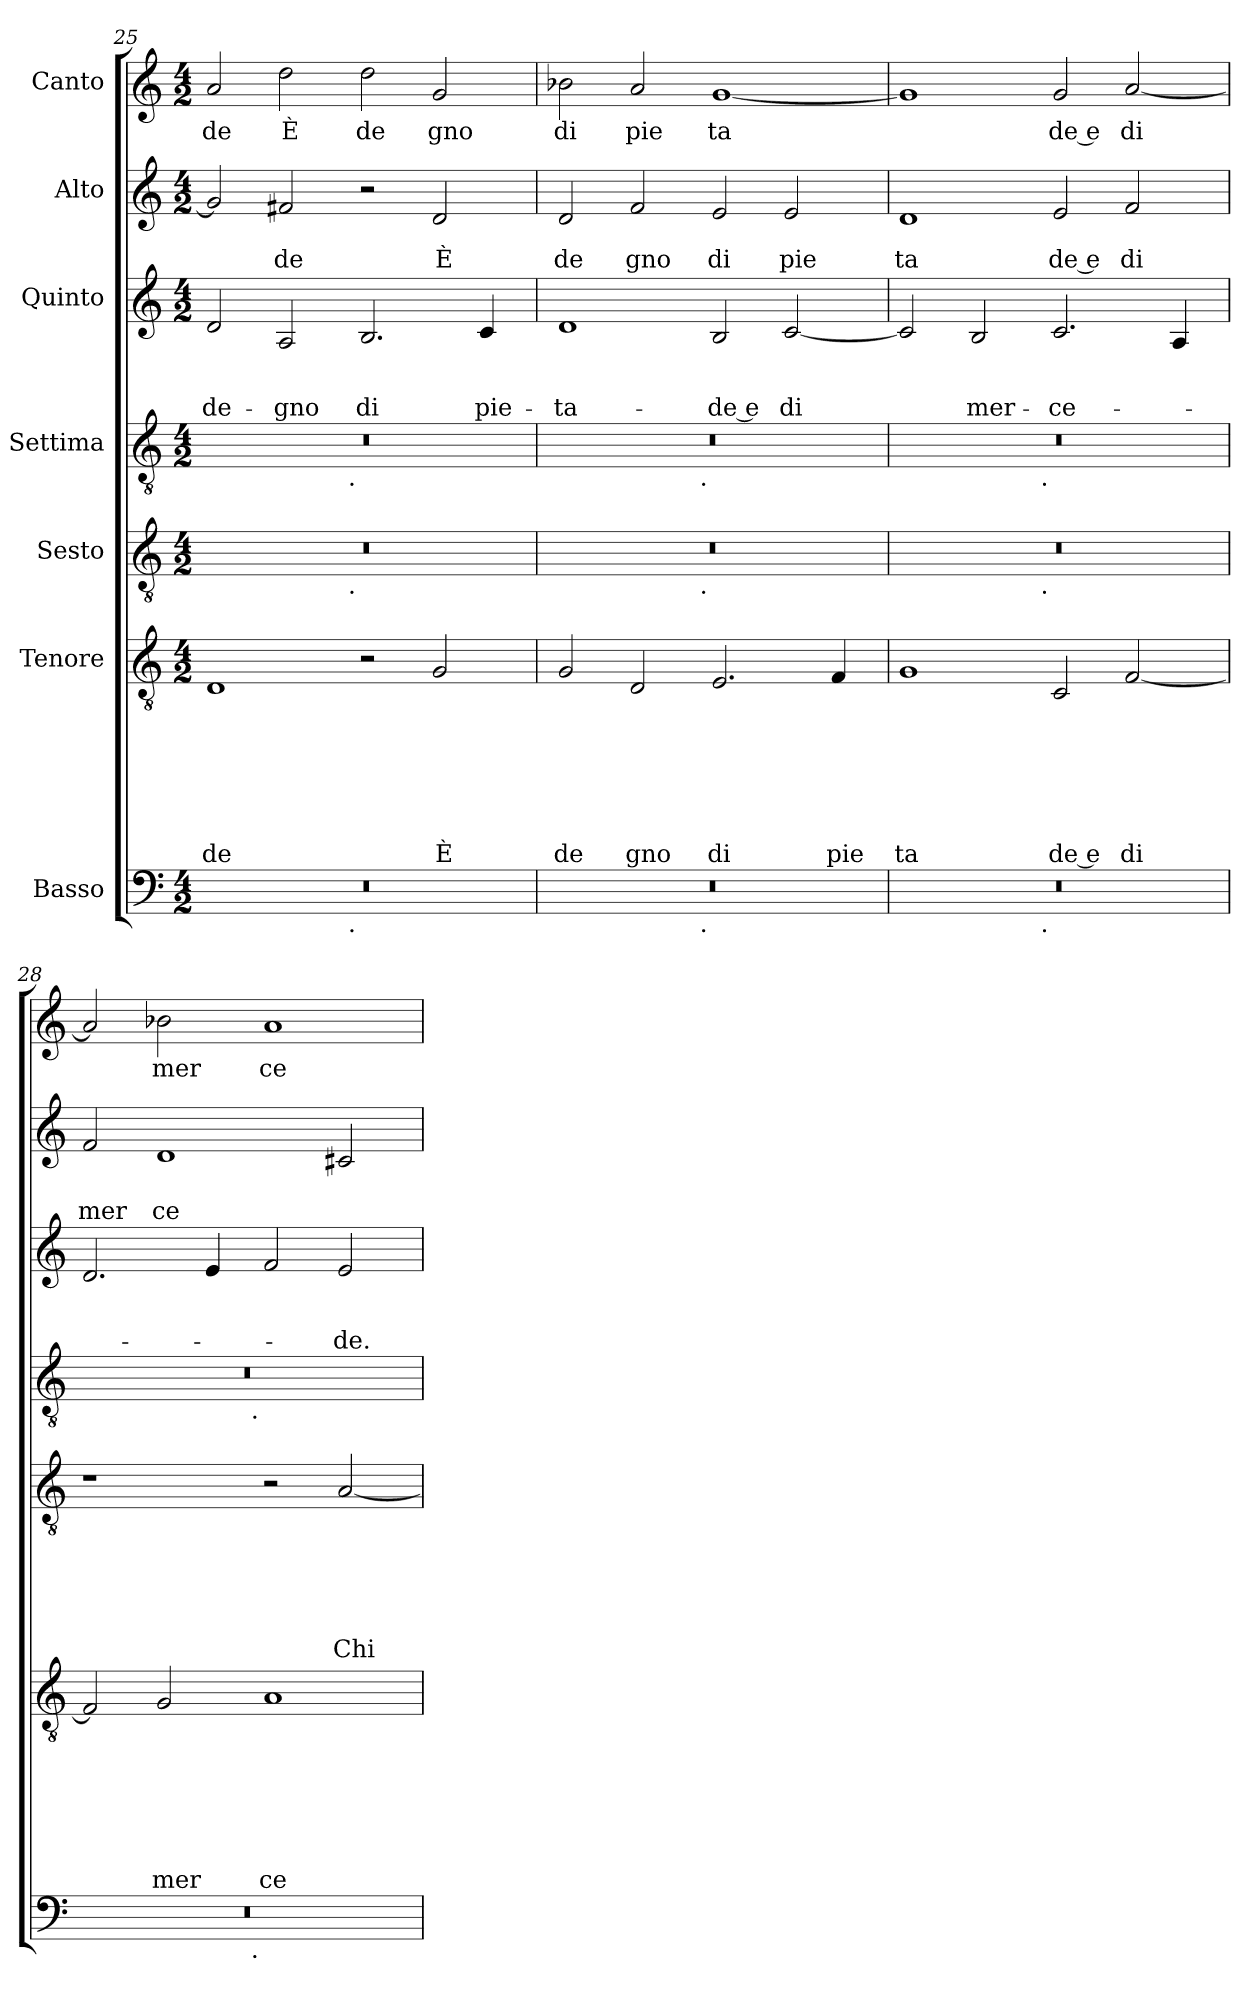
**kern	**kern	**text	**text	**text	**text	**text	**text	**text	**kern	**text	**text	**text	**text	**text	**text	**kern	**kern	**text	**text	**text	**kern	**text	**text	**kern	**text
*part7	*part6	*part6	*part6	*part6	*part6	*part6	*part6	*part6	*part5	*part5	*part5	*part5	*part5	*part5	*part5	*part4	*part3	*part3	*part3	*part3	*part2	*part2	*part2	*part1	*part1
*staff7	*staff6	*staff6	*staff6	*staff6	*staff6	*staff6	*staff6	*staff6	*staff5	*staff5	*staff5	*staff5	*staff5	*staff5	*staff5	*staff4	*staff3	*staff3	*staff3	*staff3	*staff2	*staff2	*staff2	*staff1	*staff1
*I"Basso	*I"Tenore	*	*	*	*	*	*	*	*I"Sesto	*	*	*	*	*	*	*I"Settima	*I"Quinto	*	*	*	*I"Alto	*	*	*I"Canto	*
*clefF4	*clefGv2	*	*	*	*	*	*	*	*clefGv2	*	*	*	*	*	*	*clefGv2	*clefG2	*	*	*	*clefG2	*	*	*clefG2	*
*k[]	*k[]	*	*	*	*	*	*	*	*k[]	*	*	*	*	*	*	*k[]	*k[]	*	*	*	*k[]	*	*	*k[]	*
*C:	*C:	*	*	*	*	*	*	*	*C:	*	*	*	*	*	*	*C:	*C:	*	*	*	*C:	*	*	*C:	*
*M4/2	*M4/2	*	*	*	*	*	*	*	*M4/2	*	*	*	*	*	*	*M4/2	*M4/2	*	*	*	*M4/2	*	*	*M4/2	*
=25	=25	=25	=25	=25	=25	=25	=25	=25	=25	=25	=25	=25	=25	=25	=25	=25	=25	=25	=25	=25	=25	=25	=25	=25	=25
!	!	!	!	!	!	!	!	!LO:LY:b	!	!	!	!	!	!	!	!	!	!	!	!LO:LY:b	!	!	!	!	!LO:LY:b
*^	*	*	*	*	*	*	*	*	*^	*	*	*	*	*	*	*^	*	*	*	*	*	*	*	*	*
0r	2ryy	1D	.	.	.	.	.	.	de	0r	2ryy	.	.	.	.	.	.	0r	2ryy	2d/	.	.	de-	2g/]	.	.	2a/	de
!	!	!	!	!	!	!	!	!	!	!	!	!	!	!	!	!	!	!	!	!	!	!	!LO:LY:b	!	!	!LO:LY:b	!	!LO:LY:b
.	4...ryy	.	.	.	.	.	.	.	.	.	4...ryy	.	.	.	.	.	.	.	4...ryy	2A/	.	.	-gno	2f#X/	.	de	2dd\	È
!	!	!	!	!	!	!	!	!	!	!	!	!	!	!	!	!	!	!	!LO:TX:b:t=.	!	!	!	!	!	!	!	!	!
!	!	!	!	!	!	!	!	!	!	!	!LO:TX:b:t=.	!	!	!	!	!	!	!	!	!	!	!	!	!	!	!	!	!
!	!LO:TX:b:t=.	!	!	!	!	!	!	!	!	!	!	!	!	!	!	!	!	!	!	!	!	!	!	!	!	!	!	!
.	1ryy	.	.	.	.	.	.	.	.	.	1ryy	.	.	.	.	.	.	.	1ryy	.	.	.	.	.	.	.	.	.
!	!	!	!	!	!	!	!	!	!	!	!	!	!	!	!	!	!	!	!	!	!	!	!LO:LY:b	!	!	!	!	!LO:LY:b
.	.	2r	.	.	.	.	.	.	.	.	.	.	.	.	.	.	.	.	.	2.B/	.	.	di	2r	.	.	2dd\	de
!	!	!	!	!	!	!	!	!	!LO:LY:b	!	!	!	!	!	!	!	!	!	!	!	!	!	!	!	!	!LO:LY:b	!	!LO:LY:b
.	.	2G/	.	.	.	.	.	.	È	.	.	.	.	.	.	.	.	.	.	.	.	.	.	2d/	.	È	2g/	gno
!	!	!	!	!	!	!	!	!	!	!	!	!	!	!	!	!	!	!	!	!	!	!	!LO:LY:b	!	!	!	!	!
.	.	.	.	.	.	.	.	.	.	.	.	.	.	.	.	.	.	.	.	4c/	.	.	pie-	.	.	.	.	.
.	32ryy	.	.	.	.	.	.	.	.	.	32ryy	.	.	.	.	.	.	.	32ryy	.	.	.	.	.	.	.	.	.
=26	=26	=26	=26	=26	=26	=26	=26	=26	=26	=26	=26	=26	=26	=26	=26	=26	=26	=26	=26	=26	=26	=26	=26	=26	=26	=26	=26	=26
!	!	!	!	!	!	!	!	!	!LO:LY:b	!	!	!	!	!	!	!	!	!	!	!	!	!	!LO:LY:b	!	!	!LO:LY:b	!	!LO:LY:b
0r	2ryy	2G/	.	.	.	.	.	.	de	0r	2ryy	.	.	.	.	.	.	0r	2ryy	1d	.	.	-ta-	2d/	.	de	2b-X\	di
!	!	!	!	!	!	!	!	!	!LO:LY:b	!	!	!	!	!	!	!	!	!	!	!	!	!	!	!	!	!LO:LY:b	!	!LO:LY:b
.	4...ryy	2D/	.	.	.	.	.	.	gno	.	4...ryy	.	.	.	.	.	.	.	4...ryy	.	.	.	.	2f/	.	gno	2a/	pie
!	!	!	!	!	!	!	!	!	!	!	!	!	!	!	!	!	!	!	!LO:TX:b:t=.	!	!	!	!	!	!	!	!	!
!	!	!	!	!	!	!	!	!	!	!	!LO:TX:b:t=.	!	!	!	!	!	!	!	!	!	!	!	!	!	!	!	!	!
!	!LO:TX:b:t=.	!	!	!	!	!	!	!	!	!	!	!	!	!	!	!	!	!	!	!	!	!	!	!	!	!	!	!
.	1ryy	.	.	.	.	.	.	.	.	.	1ryy	.	.	.	.	.	.	.	1ryy	.	.	.	.	.	.	.	.	.
!	!	!	!	!	!	!	!	!	!LO:LY:b	!	!	!	!	!	!	!	!	!	!	!	!	!	!LO:LY:b:rj	!	!	!LO:LY:b	!	!LO:LY:b
.	.	2.E/	.	.	.	.	.	.	di	.	.	.	.	.	.	.	.	.	.	2B/	.	.	-de e	2e/	.	di	[<1g	ta
!	!	!	!	!	!	!	!	!	!	!	!	!	!	!	!	!	!	!	!	!	!	!	!LO:LY:b	!	!	!LO:LY:b	!	!
.	.	.	.	.	.	.	.	.	.	.	.	.	.	.	.	.	.	.	.	[<2c/	.	.	di	2e/	.	pie	.	.
!	!	!	!	!	!	!	!	!	!LO:LY:b	!	!	!	!	!	!	!	!	!	!	!	!	!	!	!	!	!	!	!
.	.	4F/	.	.	.	.	.	.	pie	.	.	.	.	.	.	.	.	.	.	.	.	.	.	.	.	.	.	.
.	32ryy	.	.	.	.	.	.	.	.	.	32ryy	.	.	.	.	.	.	.	32ryy	.	.	.	.	.	.	.	.	.
=27	=27	=27	=27	=27	=27	=27	=27	=27	=27	=27	=27	=27	=27	=27	=27	=27	=27	=27	=27	=27	=27	=27	=27	=27	=27	=27	=27	=27
!	!	!	!	!	!	!	!	!	!LO:LY:b	!	!	!	!	!	!	!	!	!	!	!	!	!	!	!	!	!LO:LY:b	!	!
0r	2ryy	1G	.	.	.	.	.	.	ta	0r	2ryy	.	.	.	.	.	.	0r	2ryy	2c/]	.	.	.	1d	.	ta	1g]	.
!	!	!	!	!	!	!	!	!	!	!	!	!	!	!	!	!	!	!	!	!	!	!	!LO:LY:b	!	!	!	!	!
.	4...ryy	.	.	.	.	.	.	.	.	.	4...ryy	.	.	.	.	.	.	.	4...ryy	2B/	.	.	mer-	.	.	.	.	.
!	!	!	!	!	!	!	!	!	!	!	!	!	!	!	!	!	!	!	!LO:TX:b:t=.	!	!	!	!	!	!	!	!	!
!	!	!	!	!	!	!	!	!	!	!	!LO:TX:b:t=.	!	!	!	!	!	!	!	!	!	!	!	!	!	!	!	!	!
!	!LO:TX:b:t=.	!	!	!	!	!	!	!	!	!	!	!	!	!	!	!	!	!	!	!	!	!	!	!	!	!	!	!
.	1ryy	.	.	.	.	.	.	.	.	.	1ryy	.	.	.	.	.	.	.	1ryy	.	.	.	.	.	.	.	.	.
!	!	!	!	!	!	!	!	!	!LO:LY:b:rj	!	!	!	!	!	!	!	!	!	!	!	!	!	!LO:LY:b	!	!	!LO:LY:b:rj	!	!LO:LY:b:rj
.	.	2C/	.	.	.	.	.	.	de e	.	.	.	.	.	.	.	.	.	.	2.c/	.	.	-ce-	2e/	.	de e	2g/	de e
!	!	!	!	!	!	!	!	!	!LO:LY:b	!	!	!	!	!	!	!	!	!	!	!	!	!	!	!	!	!LO:LY:b	!	!LO:LY:b
.	.	[<2F/	.	.	.	.	.	.	di	.	.	.	.	.	.	.	.	.	.	.	.	.	.	2f/	.	di	[<2a/	di
.	.	.	.	.	.	.	.	.	.	.	.	.	.	.	.	.	.	.	.	4A/	.	.	.	.	.	.	.	.
.	32ryy	.	.	.	.	.	.	.	.	.	32ryy	.	.	.	.	.	.	.	32ryy	.	.	.	.	.	.	.	.	.
=28	=28	=28	=28	=28	=28	=28	=28	=28	=28	=28	=28	=28	=28	=28	=28	=28	=28	=28	=28	=28	=28	=28	=28	=28	=28	=28	=28	=28
!	!	!	!	!	!	!	!	!	!	!	!	!	!	!	!	!	!	!	!	!	!	!	!	!	!	!LO:LY:b	!	!
*	*	*	*	*	*	*	*	*	*	*v	*v	*	*	*	*	*	*	*	*	*	*	*	*	*	*	*	*	*
0r	2ryy	2F/]	.	.	.	.	.	.	.	1r	.	.	.	.	.	.	0r	2ryy	2.d/	.	.	.	2f/	.	mer	2a/]	.
!	!	!	!	!	!	!	!	!	!LO:LY:b	!	!	!	!	!	!	!	!	!	!	!	!	!	!	!	!LO:LY:b	!	!LO:LY:b
.	4...ryy	2G/	.	.	.	.	.	.	mer	.	.	.	.	.	.	.	.	4...ryy	.	.	.	.	1d	.	ce	2b-X\	mer
.	.	.	.	.	.	.	.	.	.	.	.	.	.	.	.	.	.	.	4e/	.	.	.	.	.	.	.	.
!	!	!	!	!	!	!	!	!	!	!	!	!	!	!	!	!	!	!LO:TX:b:t=.	!	!	!	!	!	!	!	!	!
!	!LO:TX:b:t=.	!	!	!	!	!	!	!	!	!	!	!	!	!	!	!	!	!	!	!	!	!	!	!	!	!	!
.	1ryy	.	.	.	.	.	.	.	.	.	.	.	.	.	.	.	.	1ryy	.	.	.	.	.	.	.	.	.
!	!	!	!	!	!	!	!	!	!LO:LY:b	!	!	!	!	!	!	!	!	!	!	!	!	!	!	!	!	!	!LO:LY:b
.	.	1A	.	.	.	.	.	.	ce	2r	.	.	.	.	.	.	.	.	2f/	.	.	.	.	.	.	1a	ce
!	!	!	!	!	!	!	!	!	!	!	!	!	!	!	!	!LO:LY:b	!	!	!	!	!	!LO:LY:b	!	!	!	!	!
.	.	.	.	.	.	.	.	.	.	[<2A/	.	.	.	.	.	Chi	.	.	2e/	.	.	-de.	2c#/	.	.	.	.
.	32ryy	.	.	.	.	.	.	.	.	.	.	.	.	.	.	.	.	32ryy	.	.	.	.	.	.	.	.	.
*v	*v	*	*	*	*	*	*	*	*	*	*	*	*	*	*	*	*v	*v	*	*	*	*	*	*	*	*	*
=	=	=	=	=	=	=	=	=	=	=	=	=	=	=	=	=	=	=	=	=	=	=	=	=	=
*-	*-	*-	*-	*-	*-	*-	*-	*-	*-	*-	*-	*-	*-	*-	*-	*-	*-	*-	*-	*-	*-	*-	*-	*-	*-
